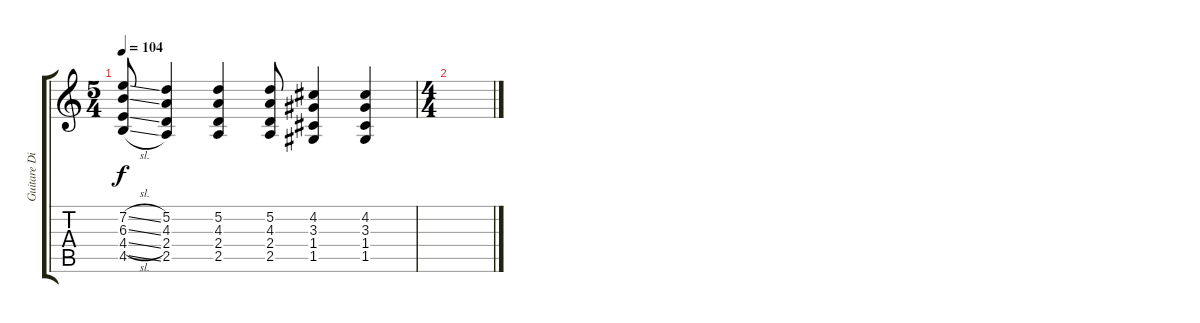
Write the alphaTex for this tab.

\track ("Guitare Disto" "Guitare Di") {instrument distortionguitar}
\staff {score tabs}
\tuning (D4 A3 F3 C3 G2 D2) {hide}
\ts (5 4)
\tempo 104
\clef g2
\ks c
(7.2{sl} 6.3{sl} 4.4{sl} 4.5{sl}).8{dy f} (5.2 4.3 2.4 2.5).4 (5.2 4.3 2.4 2.5).4 (5.2 4.3 2.4 2.5).8 (4.2 3.3 1.4 1.5).4 (4.2 3.3 1.4 1.5).4 |
\ts (4 4)
